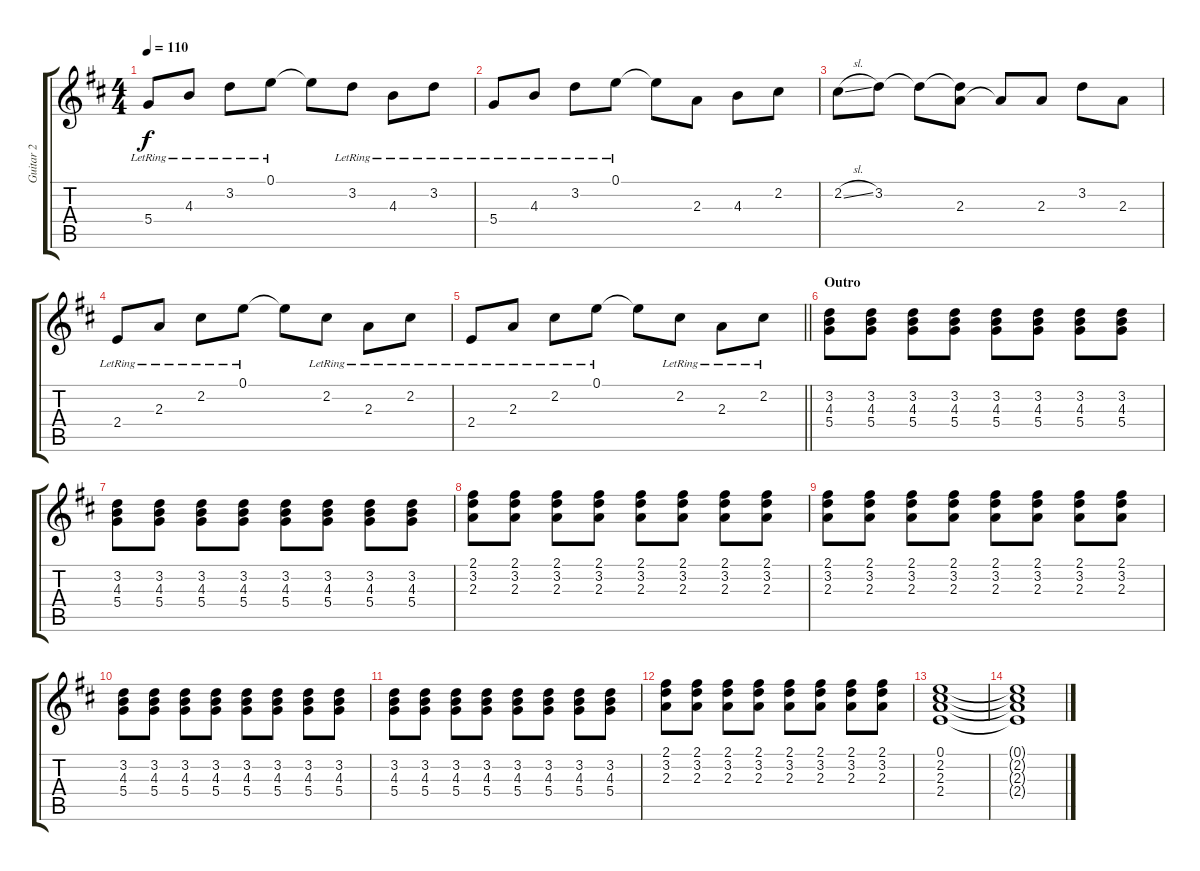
\track ("Guitar 2" "Guitar 2") {instrument overdrivenguitar}
\staff {score tabs}
\tuning (E4 B3 G3 D3 A2 E2) {hide}
\ts (4 4)
\tempo 110
\clef g2
\ks d
5.4{lr}.8{dy f} 4.3{lr}.8 3.2{lr}.8 0.1{lr}.8 0.1{t}.8 3.2{lr}.8 4.3{lr}.8 3.2{lr}.8 |
5.4{lr}.8 4.3{lr}.8 3.2{lr}.8 0.1{lr}.8 0.1{t}.8 2.3.8 4.3.8 2.2.8 |
2.2{sl}.8 3.2.8 3.2{t}.8 (3.2{t} 2.3).8 2.3{t}.8 2.3.8 3.2.8 2.3.8 |
2.4{lr}.8 2.3{lr}.8 2.2{lr}.8 0.1{lr}.8 0.1{t}.8 2.2{lr}.8 2.3{lr}.8 2.2{lr}.8 |
\barLineRight lightlight
2.4{lr}.8 2.3{lr}.8 2.2{lr}.8 0.1{lr}.8 0.1{t}.8 2.2{lr}.8 2.3{lr}.8 2.2{lr}.8 |
\section ("" "Outro")
(3.2 4.3 5.4).8 (3.2 4.3 5.4).8 (3.2 4.3 5.4).8 (3.2 4.3 5.4).8 (3.2 4.3 5.4).8 (3.2 4.3 5.4).8 (3.2 4.3 5.4).8 (3.2 4.3 5.4).8 |
(3.2 4.3 5.4).8 (3.2 4.3 5.4).8 (3.2 4.3 5.4).8 (3.2 4.3 5.4).8 (3.2 4.3 5.4).8 (3.2 4.3 5.4).8 (3.2 4.3 5.4).8 (3.2 4.3 5.4).8 |
(2.1 3.2 2.3).8 (2.1 3.2 2.3).8 (2.1 3.2 2.3).8 (2.1 3.2 2.3).8 (2.1 3.2 2.3).8 (2.1 3.2 2.3).8 (2.1 3.2 2.3).8 (2.1 3.2 2.3).8 |
(2.1 3.2 2.3).8 (2.1 3.2 2.3).8 (2.1 3.2 2.3).8 (2.1 3.2 2.3).8 (2.1 3.2 2.3).8 (2.1 3.2 2.3).8 (2.1 3.2 2.3).8 (2.1 3.2 2.3).8 |
(3.2 4.3 5.4).8 (3.2 4.3 5.4).8 (3.2 4.3 5.4).8 (3.2 4.3 5.4).8 (3.2 4.3 5.4).8 (3.2 4.3 5.4).8 (3.2 4.3 5.4).8 (3.2 4.3 5.4).8 |
(3.2 4.3 5.4).8 (3.2 4.3 5.4).8 (3.2 4.3 5.4).8 (3.2 4.3 5.4).8 (3.2 4.3 5.4).8 (3.2 4.3 5.4).8 (3.2 4.3 5.4).8 (3.2 4.3 5.4).8 |
(2.1 3.2 2.3).8 (2.1 3.2 2.3).8 (2.1 3.2 2.3).8 (2.1 3.2 2.3).8 (2.1 3.2 2.3).8 (2.1 3.2 2.3).8 (2.1 3.2 2.3).8 (2.1 3.2 2.3).8 |
(0.1 2.2 2.3 2.4).1 |
(0.1{t} 2.2{t} 2.3{t} 2.4{t}).1
